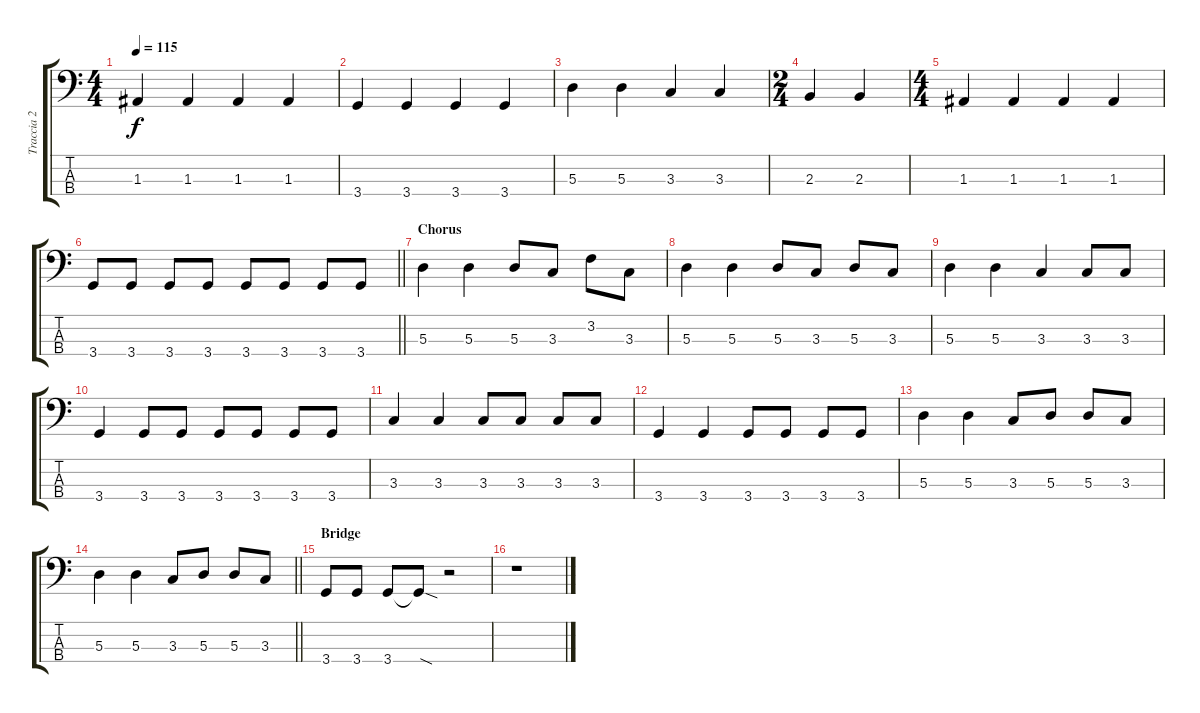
\track ("Traccia 2" "Traccia 2") {instrument electricbasspick}
\staff {score tabs}
\tuning (G2 D2 A1 E1) {hide}
\ts (4 4)
\tempo 115
\clef f4
\ks c
1.3.4{dy f} 1.3.4 1.3.4 1.3.4 |
3.4.4 3.4.4 3.4.4 3.4.4 |
5.3.4 5.3.4 3.3.4 3.3.4 |
\ts (2 4)
2.3.4 2.3.4 |
\ts (4 4)
1.3.4 1.3.4 1.3.4 1.3.4 |
\barLineRight lightlight
3.4.8 3.4.8 3.4.8 3.4.8 3.4.8 3.4.8 3.4.8 3.4.8 |
\section ("" "Chorus")
5.3.4 5.3.4 5.3.8 3.3.8 3.2.8 3.3.8 |
5.3.4 5.3.4 5.3.8 3.3.8 5.3.8 3.3.8 |
5.3.4 5.3.4 3.3.4 3.3.8 3.3.8 |
3.4.4 3.4.8 3.4.8 3.4.8 3.4.8 3.4.8 3.4.8 |
3.3.4 3.3.4 3.3.8 3.3.8 3.3.8 3.3.8 |
3.4.4 3.4.4 3.4.8 3.4.8 3.4.8 3.4.8 |
5.3.4 5.3.4 3.3.8 5.3.8 5.3.8 3.3.8 |
\barLineRight lightlight
5.3.4 5.3.4 3.3.8 5.3.8 5.3.8 3.3.8 |
\section ("" "Bridge")
3.4.8 3.4.8 3.4.8 3.4{sod t}.8 r.2 |
r.1
